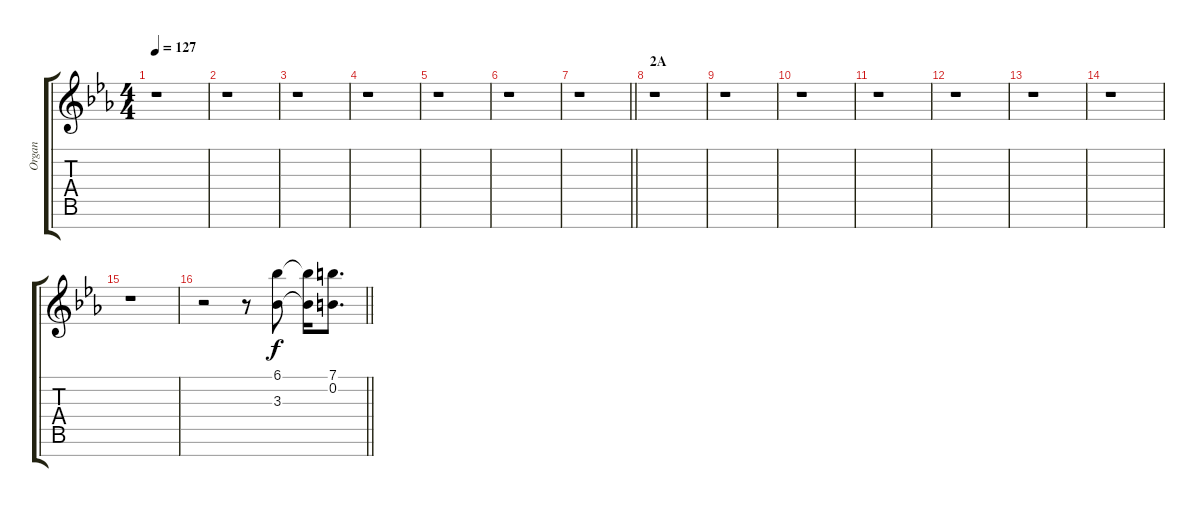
\track ("Organ" "Organ") {instrument rockorgan}
\staff {score tabs}
\tuning (E5 B4 G4 D4 A3 E3 B2) {hide}
\ts (4 4)
\tempo 127
\clef g2
\ks eb
r.1{dy f} |
r.1 |
r.1 |
r.1 |
r.1 |
r.1 |
\barLineRight lightlight
r.1 |
\section ("" "2A")
r.1 |
r.1 |
r.1 |
r.1 |
r.1 |
r.1 |
r.1 |
r.1 |
\barLineRight lightlight
r.2 r.8 (6.1 3.3).8 (6.1{t} 3.3{t}).16 (7.1 0.2).8{d}
